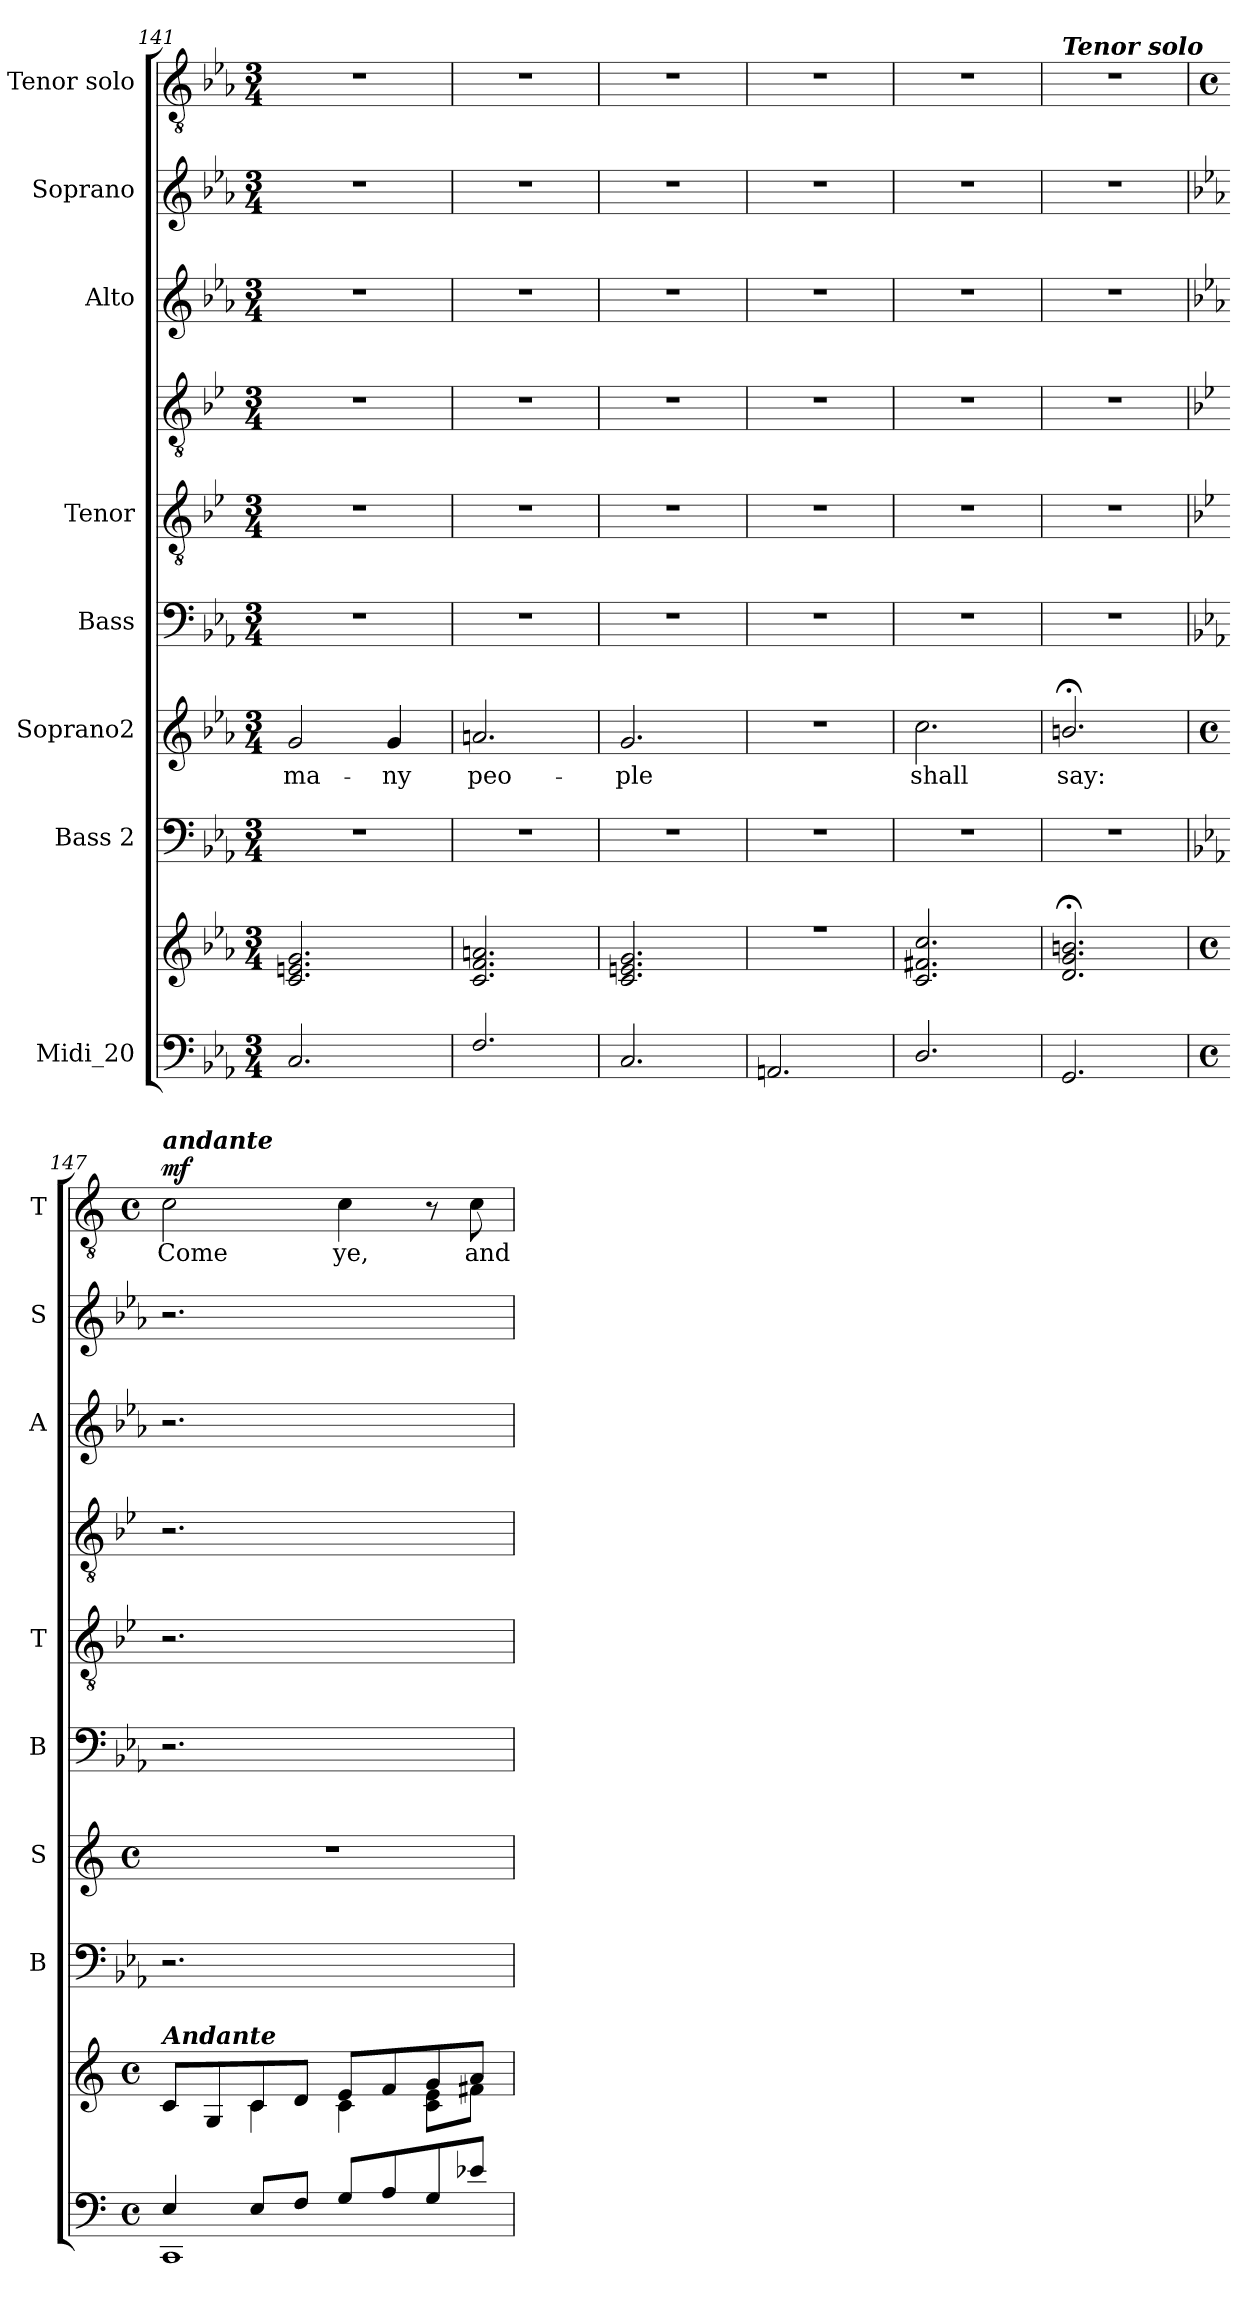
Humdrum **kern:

**kern	**kern	**dynam	**kern	**kern	**text	**kern	**kern	**kern	**kern	**kern	**kern	**text	**dynam
*part8	*part8	*part8	*part7	*part6	*part6	*part5	*part4	*part4	*part3	*part2	*part1	*part1	*part1
*staff10	*staff9	*staff9/10	*staff8	*staff7	*staff7	*staff6	*staff5	*staff4	*staff3	*staff2	*staff1	*staff1	*staff1
*I"Midi_20	*	*	*I"Bass 2	*I"Soprano2	*	*I"Bass	*I"Tenor	*	*I"Alto	*I"Soprano	*I"Tenor solo	*	*
*	*	*	*I'B	*I'S	*	*I'B	*I'T	*	*I'A	*I'S	*I'T	*	*
!!LO:LB:g=z
*clefF4	*clefG2	*	*clefF4	*clefG2	*	*clefF4	*clefGv2	*clefGv2	*clefG2	*clefG2	*clefGv2	*	*
*	*	*	*	*	*	*	*ITrd4c7	*ITrd4c7	*	*	*	*	*
*k[b-e-a-]	*k[b-e-a-]	*	*k[b-e-a-]	*k[b-e-a-]	*	*k[b-e-a-]	*k[b-e-a-]	*k[b-e-a-]	*k[b-e-a-]	*k[b-e-a-]	*k[b-e-a-]	*	*
*E-:	*E-:	*	*E-:	*E-:	*	*E-:	*E-:	*E-:	*E-:	*E-:	*E-:	*	*
*M3/4	*M3/4	*	*M3/4	*M3/4	*	*M3/4	*M3/4	*M3/4	*M3/4	*M3/4	*M3/4	*	*
=141	=141	=141	=141	=141	=141	=141	=141	=141	=141	=141	=141	=141	=141
*^	*^	*	*	*	*	*	*	*	*	*	*	*	*
!	!LO:N:vis=1	!	!LO:N:vis=1	!	!	!	!LO:LY:b	!	!	!	!	!	!LO:N:vis=1	!	!
2.C/	2.ryy	2.c/ 2.en/ 2.g/	2.ryy	.	2.r	2g	ma-	2.r	2.r	2.r	2.r	2.r	2.r	.	.
!	!	!	!	!	!	!	!LO:LY:b	!	!	!	!	!	!	!	!
.	.	.	.	.	.	4g	-ny	.	.	.	.	.	.	.	.
=142	=142	=142	=142	=142	=142	=142	=142	=142	=142	=142	=142	=142	=142	=142	=142
!	!LO:N:vis=1	!	!LO:N:vis=1	!	!	!	!LO:LY:b	!	!	!	!	!	!LO:N:vis=1	!	!
2.F/	2.ryy	2.c/ 2.f/ 2.an/	2.ryy	.	2.r	2.an	peo-	2.r	2.r	2.r	2.r	2.r	2.r	.	.
=143	=143	=143	=143	=143	=143	=143	=143	=143	=143	=143	=143	=143	=143	=143	=143
!	!LO:N:vis=1	!	!LO:N:vis=1	!	!	!	!LO:LY:b	!	!	!	!	!	!LO:N:vis=1	!	!
2.C/	2.ryy	2.c/ 2.en/ 2.g/	2.ryy	.	2.r	2.g	-ple	2.r	2.r	2.r	2.r	2.r	2.r	.	.
=144	=144	=144	=144	=144	=144	=144	=144	=144	=144	=144	=144	=144	=144	=144	=144
!	!LO:N:vis=1	!LO:N:vis=1	!LO:N:vis=1	!	!	!LO:N:vis=1	!	!	!	!	!	!	!LO:N:vis=1	!	!
2.AAn/	2.ryy	2.r	2.ryy	.	2.r	2.r	.	2.r	2.r	2.r	2.r	2.r	2.r	.	.
=145	=145	=145	=145	=145	=145	=145	=145	=145	=145	=145	=145	=145	=145	=145	=145
!	!LO:N:vis=1	!	!LO:N:vis=1	!	!	!	!LO:LY:b	!	!	!	!	!	!LO:N:vis=1	!	!
2.D/	2.ryy	2.c/ 2.f#X/ 2.cc/	2.ryy	.	2.r	2.cc	shall	2.r	2.r	2.r	2.r	2.r	2.r	.	.
=146	=146	=146	=146	=146	=146	=146	=146	=146	=146	=146	=146	=146	=146	=146	=146
!	!	!	!	!	!	!	!	!	!	!	!	!	!LO:TX:a:Bi:t=Tenor solo	!	!
!	!LO:N:vis=1	!	!LO:N:vis=1	!	!	!	!LO:LY:b	!	!	!	!	!	!LO:N:vis=1	!	!
2.GG/	2.ryy	2.d/;< 2.g/;< 2.bn/;<	2.ryy	.	2.r	2.bn;</	say:	2.r	2.r	2.r	2.r	2.r	2.r	.	.
=147	=147	=147	=147	=147	=147	=147	=147	=147	=147	=147	=147	=147	=147	=147	=147
*k[]	*	*k[]	*	*	*	*k[]	*	*	*	*	*	*	*k[]	*	*
*C:	*	*C:	*	*	*	*C:	*	*	*	*	*	*	*C:	*	*
*M4/4	*	*M4/4	*	*	*	*M4/4	*	*	*	*	*	*	*M4/4	*	*
*met(c)	*	*met(c)	*	*	*	*met(c)	*	*	*	*	*	*	*met(c)	*	*
*	*	*MM60	*	*	*	*	*	*	*	*	*	*	*MM60	*	*
!	!	!	!	!	!	!	!	!	!	!	!	!	!LO:TX:a:Bi:t=andante	!	!
!	!	!LO:TX:a:Bi:t=Andante	!	!	!	!	!	!	!	!	!	!	!	!	!
!	!	!	!	!LO:DY:b=2	!	!	!	!	!	!	!	!	!	!LO:LY:b	!
!	!	!	!	!LO:DY:n=1:b	!	!	!	!	!	!	!	!	!	!	!LO:DY:b
4E/	1CC	8c/L	4ryy	mf mf	2.r	1r	.	2.r	2.r	2.r	2.r	2.r	2c	Come	mf
.	.	8G/	.	.	.	.	.	.	.	.	.	.	.	.	.
8E/L	.	8c/	4c\	.	.	.	.	.	.	.	.	.	.	.	.
8F/J	.	8d/J	.	.	.	.	.	.	.	.	.	.	.	.	.
!	!	!	!	!	!	!	!	!	!	!	!	!	!	!LO:LY:b	!
8GL	.	8e/L	4c\	.	.	.	.	.	.	.	.	.	4c	ye,	.
8A	.	8f/	.	.	.	.	.	.	.	.	.	.	.	.	.
8G	.	8g/	8c 8eL	.	4ryy	.	.	4ryy	4ryy	4ryy	4ryy	4ryy	8r	.	.
!	!	!	!	!	!	!	!	!	!	!	!	!	!	!LO:LY:b	!
8e-XJ	.	8a/J	8f#XJ	.	.	.	.	.	.	.	.	.	8c	and	.
*v	*v	*	*	*	*	*	*	*	*	*	*	*	*	*	*
*	*v	*v	*	*	*	*	*	*	*	*	*	*	*	*
=	=	=	=	=	=	=	=	=	=	=	=	=	=
*-	*-	*-	*-	*-	*-	*-	*-	*-	*-	*-	*-	*-	*-
